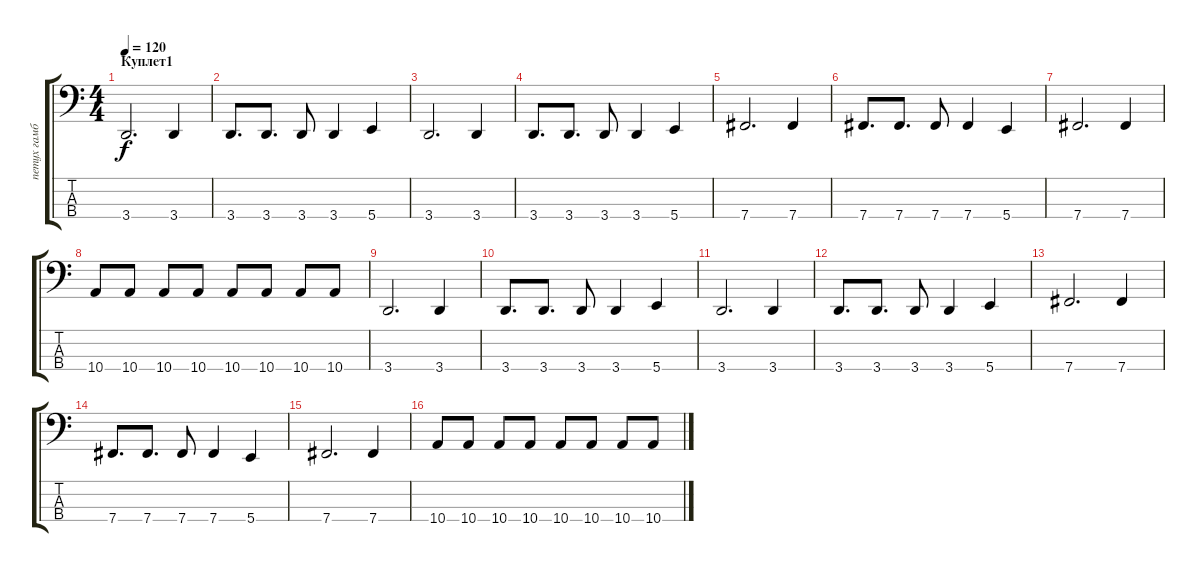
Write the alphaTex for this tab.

\track ("петух гамбургский-жбан" "петух гамб") {instrument slapbass1}
\staff {score tabs}
\tuning (D2 A1 E1 B0) {hide}
\ts (4 4)
\section ("" "Куплет1")
\tempo 120
\clef f4
\ks c
3.4.2{d dy f} 3.4.4 |
3.4.8{d} 3.4.8{d} 3.4.8 3.4.4 5.4.4 |
3.4.2{d} 3.4.4 |
3.4.8{d} 3.4.8{d} 3.4.8 3.4.4 5.4.4 |
7.4.2{d} 7.4.4 |
7.4.8{d} 7.4.8{d} 7.4.8 7.4.4 5.4.4 |
7.4.2{d} 7.4.4 |
10.4.8 10.4.8 10.4.8 10.4.8 10.4.8 10.4.8 10.4.8 10.4.8 |
3.4.2{d} 3.4.4 |
3.4.8{d} 3.4.8{d} 3.4.8 3.4.4 5.4.4 |
3.4.2{d} 3.4.4 |
3.4.8{d} 3.4.8{d} 3.4.8 3.4.4 5.4.4 |
7.4.2{d} 7.4.4 |
7.4.8{d} 7.4.8{d} 7.4.8 7.4.4 5.4.4 |
7.4.2{d} 7.4.4 |
10.4.8 10.4.8 10.4.8 10.4.8 10.4.8 10.4.8 10.4.8 10.4.8
